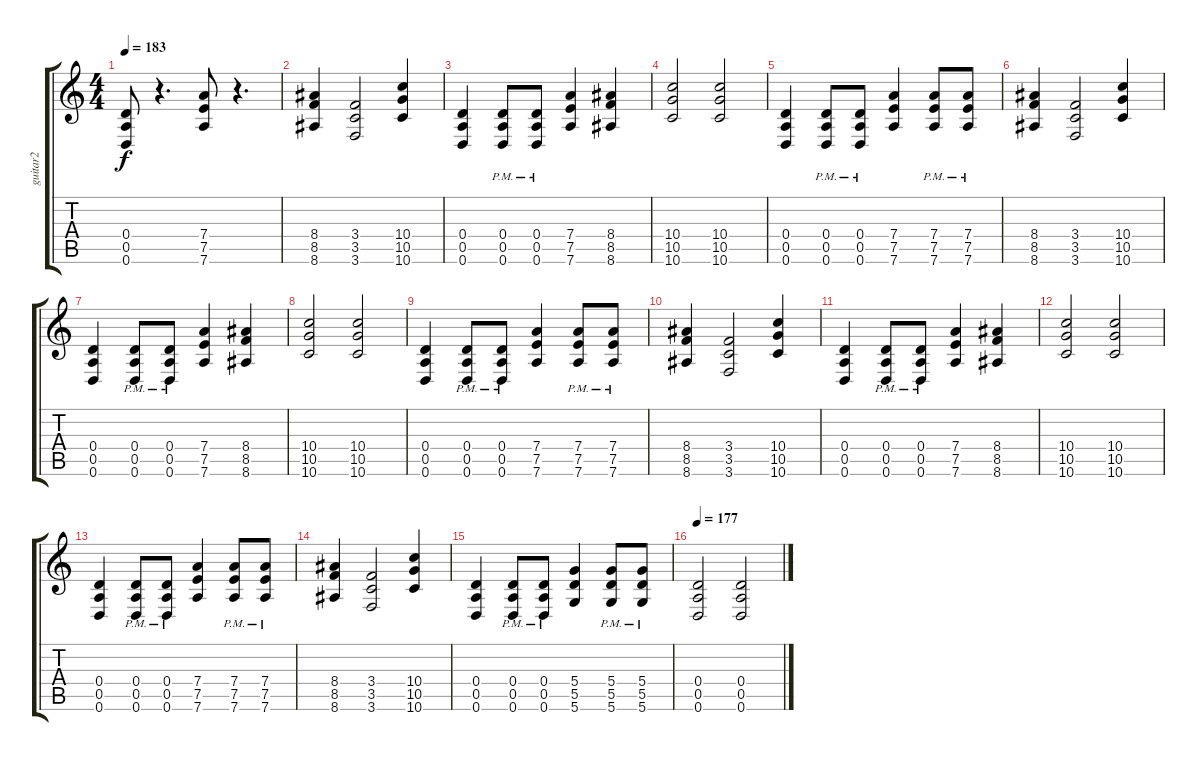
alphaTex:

\track ("guitar2" "guitar2") {instrument distortionguitar}
\staff {score tabs}
\tuning (E4 B3 G3 D3 A2 D2) {hide}
\ts (4 4)
\tempo 183
\clef g2
\ks c
(0.4 0.5 0.6).8{dy f} r.4{d} (7.4 7.5 7.6).8 r.4{d} |
(8.4 8.5 8.6).4 (3.4 3.5 3.6).2 (10.4 10.5 10.6).4 |
(0.4 0.5 0.6).4 (0.4{pm} 0.5{pm} 0.6{pm}).8 (0.4{pm} 0.5{pm} 0.6{pm}).8 (7.4 7.5 7.6).4 (8.4 8.5 8.6).4 |
(10.4 10.5 10.6).2 (10.4 10.5 10.6).2 |
(0.4 0.5 0.6).4 (0.4{pm} 0.5{pm} 0.6{pm}).8 (0.4{pm} 0.5{pm} 0.6{pm}).8 (7.4 7.5 7.6).4 (7.4{pm} 7.5{pm} 7.6{pm}).8 (7.4{pm} 7.5{pm} 7.6{pm}).8 |
(8.4 8.5 8.6).4 (3.4 3.5 3.6).2 (10.4 10.5 10.6).4 |
(0.4 0.5 0.6).4 (0.4{pm} 0.5{pm} 0.6{pm}).8 (0.4{pm} 0.5{pm} 0.6{pm}).8 (7.4 7.5 7.6).4 (8.4 8.5 8.6).4 |
(10.4 10.5 10.6).2 (10.4 10.5 10.6).2 |
(0.4 0.5 0.6).4 (0.4{pm} 0.5{pm} 0.6{pm}).8 (0.4{pm} 0.5{pm} 0.6{pm}).8 (7.4 7.5 7.6).4 (7.4{pm} 7.5{pm} 7.6{pm}).8 (7.4{pm} 7.5{pm} 7.6{pm}).8 |
(8.4 8.5 8.6).4 (3.4 3.5 3.6).2 (10.4 10.5 10.6).4 |
(0.4 0.5 0.6).4 (0.4{pm} 0.5{pm} 0.6{pm}).8 (0.4{pm} 0.5{pm} 0.6{pm}).8 (7.4 7.5 7.6).4 (8.4 8.5 8.6).4 |
(10.4 10.5 10.6).2 (10.4 10.5 10.6).2 |
(0.4 0.5 0.6).4 (0.4{pm} 0.5{pm} 0.6{pm}).8 (0.4{pm} 0.5{pm} 0.6{pm}).8 (7.4 7.5 7.6).4 (7.4{pm} 7.5{pm} 7.6{pm}).8 (7.4{pm} 7.5{pm} 7.6{pm}).8 |
(8.4 8.5 8.6).4 (3.4 3.5 3.6).2 (10.4 10.5 10.6).4 |
(0.4 0.5 0.6).4 (0.4{pm} 0.5{pm} 0.6{pm}).8 (0.4{pm} 0.5{pm} 0.6{pm}).8 (5.4 5.5 5.6).4 (5.4{pm} 5.5{pm} 5.6{pm}).8 (5.4{pm} 5.5{pm} 5.6{pm}).8 |
\tempo 177
(0.4 0.5 0.6).2 (0.4 0.5 0.6).2
